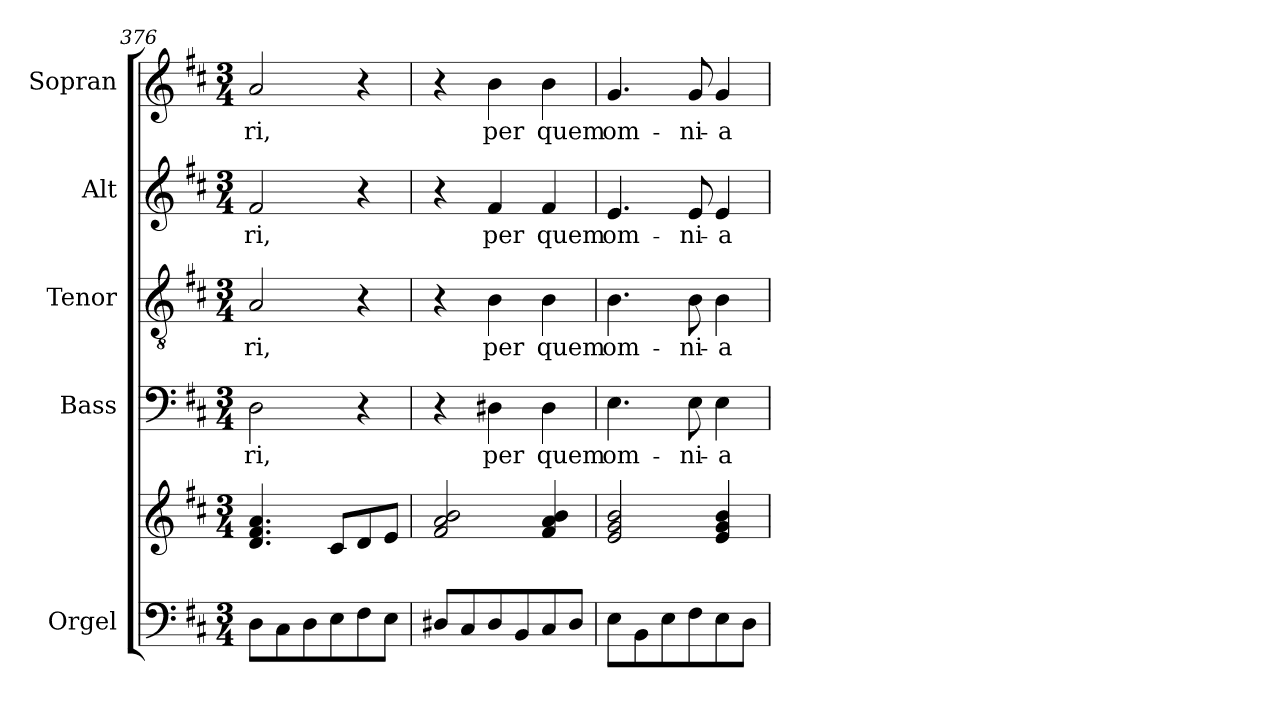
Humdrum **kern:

**kern	**kern	**kern	**text	**kern	**text	**kern	**text	**kern	**text
*part5	*part5	*part4	*part4	*part3	*part3	*part2	*part2	*part1	*part1
*staff6	*staff5	*staff4	*staff4	*staff3	*staff3	*staff2	*staff2	*staff1	*staff1
*I"Orgel	*	*I"Bass	*	*I"Tenor	*	*I"Alt	*	*I"Sopran	*
*I'Org.	*	*I'B.	*	*I'T.	*	*I'A.	*	*I'S.	*
*clefF4	*clefG2	*clefF4	*	*clefGv2	*	*clefG2	*	*clefG2	*
*k[f#c#]	*k[f#c#]	*k[f#c#]	*	*k[f#c#]	*	*k[f#c#]	*	*k[f#c#]	*
*D:	*D:	*D:	*	*D:	*	*D:	*	*D:	*
*M3/4	*M3/4	*M3/4	*	*M3/4	*	*M3/4	*	*M3/4	*
=376	=376	=376	=376	=376	=376	=376	=376	=376	=376
!	!	!	!LO:LY:b	!	!LO:LY:b	!	!LO:LY:b	!	!LO:LY:b
8D\L	4.d/ 4.f#/ 4.a/	2D\	-ri,	2A/	-ri,	2f#/	-ri,	2a/	-ri,
8C#\	.	.	.	.	.	.	.	.	.
8D\	.	.	.	.	.	.	.	.	.
8E\	8c#/L	.	.	.	.	.	.	.	.
8F#\	8d/	4r	.	4r	.	4r	.	4r	.
8E\J	8e/J	.	.	.	.	.	.	.	.
=377	=377	=377	=377	=377	=377	=377	=377	=377	=377
8D#X/L	2f#/ 2a/ 2b/	4r	.	4r	.	4r	.	4r	.
8C#/	.	.	.	.	.	.	.	.	.
!	!	!	!LO:LY:b	!	!LO:LY:b	!	!LO:LY:b	!	!LO:LY:b
8D#/	.	4D#X\	per	4B\	per	4f#/	per	4b\	per
8BB/	.	.	.	.	.	.	.	.	.
!	!	!	!LO:LY:b	!	!LO:LY:b	!	!LO:LY:b	!	!LO:LY:b
8C#/	4f#/ 4a/ 4b/	4D#\	quem	4B\	quem	4f#/	quem	4b\	quem
8D#/J	.	.	.	.	.	.	.	.	.
=378	=378	=378	=378	=378	=378	=378	=378	=378	=378
!	!	!	!LO:LY:b	!	!LO:LY:b	!	!LO:LY:b	!	!LO:LY:b
8E\L	2e/ 2g/ 2b/	4.E\	om-	4.B\	om-	4.e/	om-	4.g/	om-
8BB\	.	.	.	.	.	.	.	.	.
8E\	.	.	.	.	.	.	.	.	.
!	!	!	!LO:LY:b	!	!LO:LY:b	!	!LO:LY:b	!	!LO:LY:b
8F#\	.	8E\	-ni-	8B\	-ni-	8e/	-ni-	8g/	-ni-
!	!	!	!LO:LY:b	!	!LO:LY:b	!	!LO:LY:b	!	!LO:LY:b
8E\	4e/ 4g/ 4b/	4E\	-a	4B\	-a	4e/	-a	4g/	-a
8D\J	.	.	.	.	.	.	.	.	.
=	=	=	=	=	=	=	=	=	=
*-	*-	*-	*-	*-	*-	*-	*-	*-	*-
